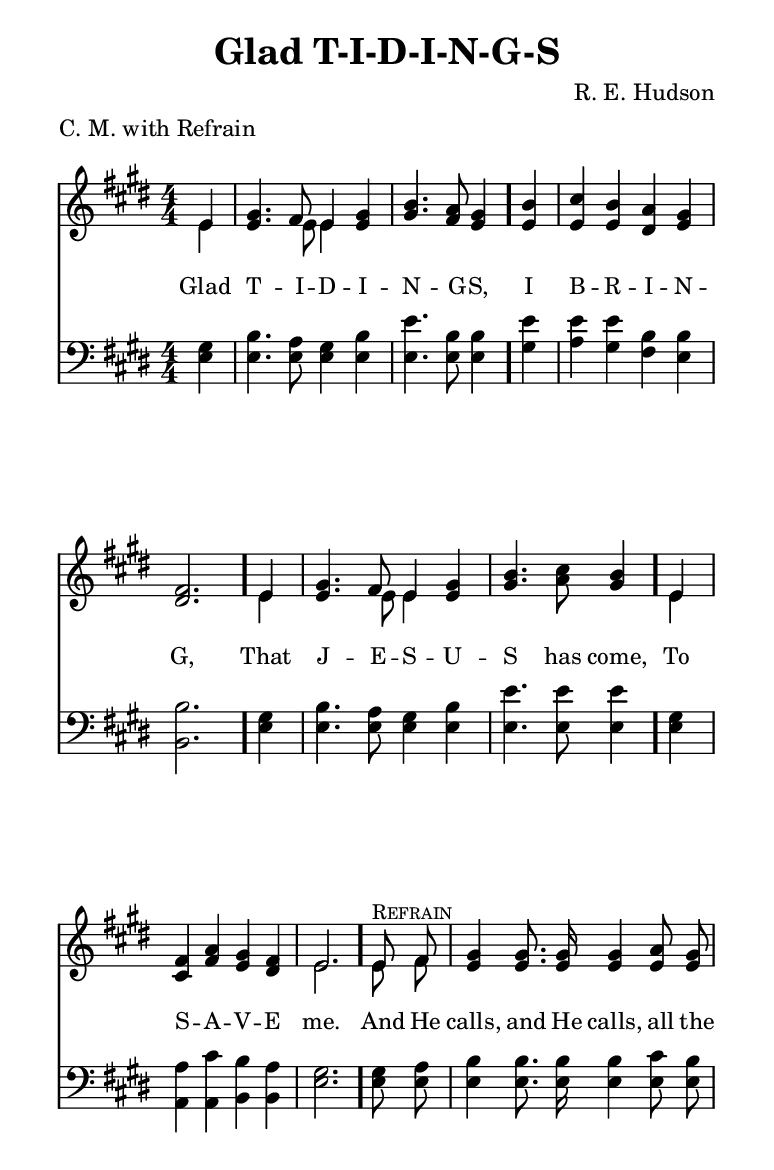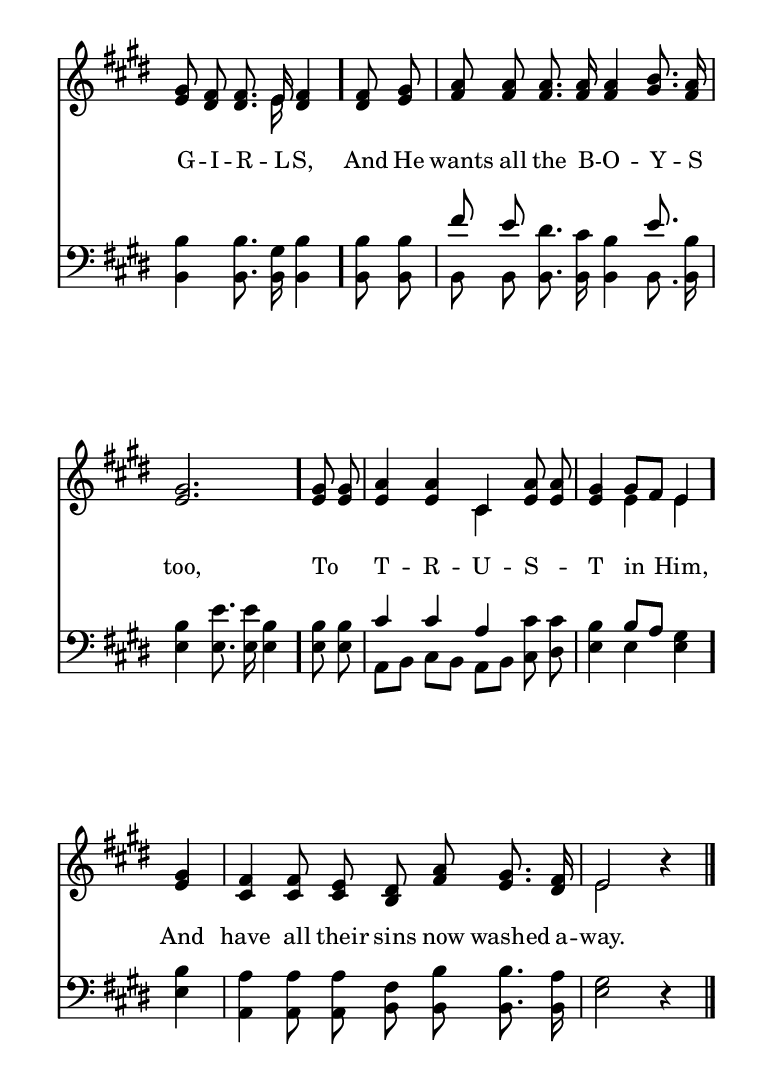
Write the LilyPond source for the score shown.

\include "common/global.ily"
\paper {
  \include "common/paper.ily"
  system-count = #(cond (is-eogsized 5) (#t #f))
}

\header{
  hymnnumber = "334"
  title = "Glad T-I-D-I-N-G-S"
  tunename = "At the Cross" % original has this as the poet
  meter = "C. M. with Refrain"
  poet = ""
  composer = "R. E. Hudson"
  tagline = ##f
}

global = {
  \include "common/overrides.ily"
  \override Staff.TimeSignature.style = #'numbered
  \time 4/4
  \override Score.MetronomeMark.transparent = ##t % hide all fermata changes too
  \tempo 4=90
  \key e \major
  \partial 4
  \autoBeamOff
}

notesSoprano = {
\global
\relative c' {

  e4 | gis4. fis8 e4 gis | b4. a8 gis4
  b4 | cis b a gis | fis2.
  e4 | gis4. fis8 e4 gis | b4. cis8 b4
  e,4 | fis a gis fis | e2. \eogbreak

  << s^\markup { \small \caps "Refrain" }
  { e8 fis | gis4 gis8. gis16 gis4 a8 gis | gis fis fis8. e16 fis4 } >>
  fis8 gis | a a a8. a16 a4 b8. a16 | gis2.
  gis8 gis | a4 a cis, a'8 a | gis4 gis8[ fis] e4
  gis4 | fis fis8 e dis a' gis8. fis16 | e2 r4

  \bar "|."

}
}

notesAlto = {
\global
\relative e' {

  e4 | e4. e8 e4 e | gis4. fis8 e4
  e4 | e e dis e | dis2.
  e4 | e4. e8 e4 e | gis4. a8 gis4
  e4 | cis fis e dis | e2.

  e8 fis | e4 e8. e16 e4 e8 e | e dis dis8. e16 dis4
  dis8 e | fis8 fis fis8. fis16 fis4 gis8. fis16 | e2.
  e8 e | e4 e cis4 e8 e | e4 e e
  e4 | cis cis8 cis b fis' e8. dis16 | e2 r4

}
}

notesTenor = {
\global
\relative a {

  gis4 | b4. a8 gis4 b | e4. b8 b4
  e4 | e e b b | b2.
  gis4 | b4. a8 gis4 b | e4. e8 e4
  gis,4 | a cis b a | gis2.

  gis8 a | b4 b8. b16 b4 cis8 b | b4 b8. gis16 b4
  b8 b | fis' e dis8. cis16 b4 e8. b16 | b4 e8. e16 b4
  b8 b | cis4 cis a cis8 cis | b4 b8[ a] gis4
  b4 | a a8 a fis b b8. a16 | gis2 r4

}
}

notesBass = {
\global
\relative f {

  e4 | e4. e8 e4 e | e4. e8 e4
  gis4 | a gis fis e | b2.
  e4 | e4. e8 e4 e | e4. e8 e4
  e4 | a, a b b | e2.

  e8 e | e4 e8. e16 e4 e8 e | b4 b8. b16 b4
  b8 b | b8 b b8. b16 b4 b8. b16 | e4 e8. e16 e4
  e8 e | a,[ b] cis[ b] a[ b] cis dis | e4 e e
  e4 | a, a8 a b b b8. b16 | e2 r4

}
}

Refrain = \lyricmode {

And He calls, and He calls, all the G -- I -- R -- L -- S, \bar "."
And He wants all the B -- O -- Y -- S too, \bar "."
To _ T -- R -- U -- S -- _ T in Him, \bar "." % original has melismata here, but why ? for piano ?
And have all their sins now washed a -- way. \bar "."

}

wordsA = \lyricmode {

Glad T -- I -- D -- I -- N -- G -- S, \bar "." % original does not have bar here
I B -- R -- I -- N -- G, \bar "."
That J -- E -- S -- U -- S has come, \bar "." % original does not have bar here
To S -- A -- V -- E me. \bar "."

\Refrain

}

\score {
  \context ChoirStaff <<
    \context Staff = upper <<
      \set Staff.autoBeaming = ##f
      \set ChoirStaff.systemStartDelimiter = #'SystemStartBar
      \set ChoirStaff.printPartCombineTexts = ##f
      \partcombine #'(2 . 9) \notesSoprano \notesAlto
      \context NullVoice = sopranos { \voiceOne << \notesSoprano >> }
      \context NullVoice = altos { \voiceTwo << \notesAlto >> }
      \context Lyrics = one   \lyricsto sopranos \wordsA
    >>
    \context Staff = men <<
      \set Staff.autoBeaming = ##f
      \clef bass
      \set ChoirStaff.printPartCombineTexts = ##f
      \partcombine #'(2 . 9) \notesTenor \notesBass
      \context NullVoice = tenors { \voiceOne << \notesTenor >> }
      \context NullVoice = basses { \voiceTwo << \notesBass >> }
    >>
  >>
  \layout {
    \include "common/layout.ily"
  }
  \midi{
    \include "common/midi.ily"
  }
}

\version "2.19.49"  % necessary for upgrading to future LilyPond versions.

% vi:set et ts=2 sw=2 ai nocindent syntax=lilypond:
